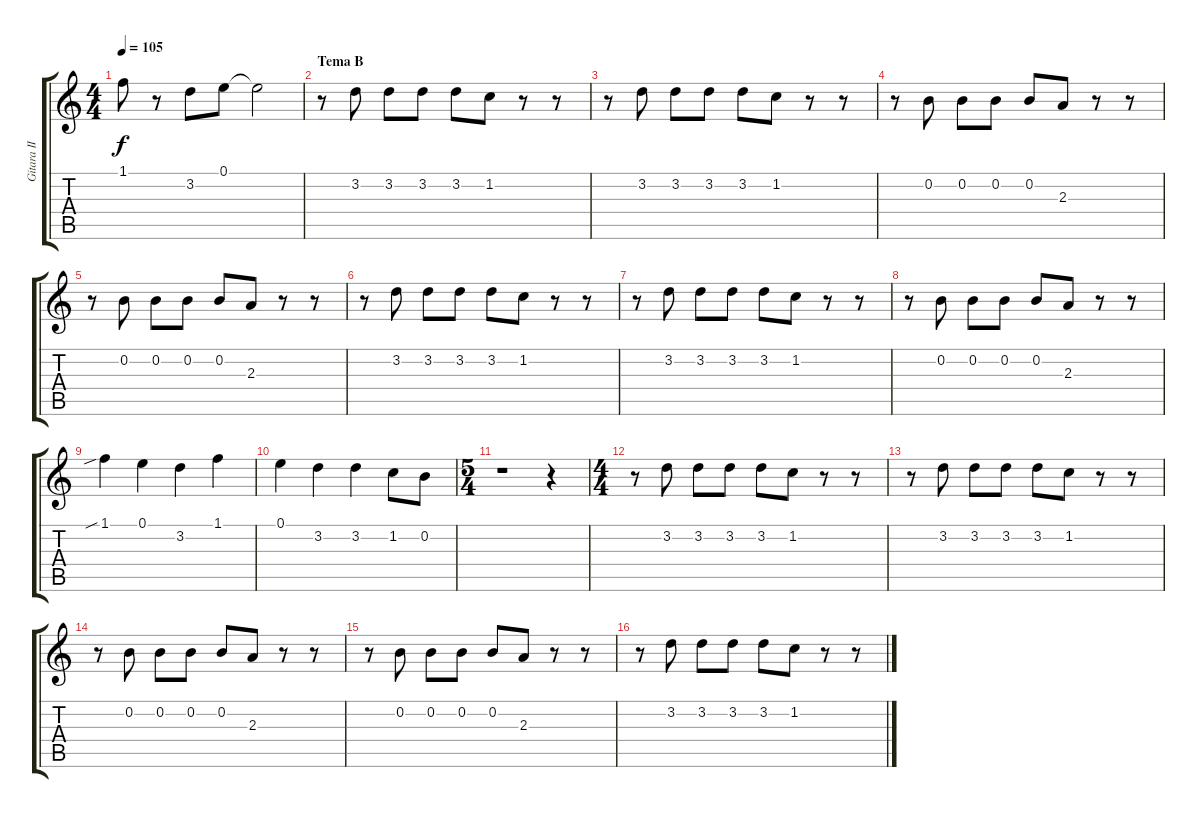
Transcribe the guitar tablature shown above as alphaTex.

\track ("Gitara II" "Gitara II") {instrument distortionguitar}
\staff {score tabs}
\tuning (E4 B3 G3 D3 A2 E2) {hide}
\ts (4 4)
\tempo 105
\clef g2
\ks c
1.1.8{dy f} r.8 3.2.8 0.1.8 0.1{t}.2 |
\section ("" "Tema B")
r.8 3.2.8 3.2.8 3.2.8 3.2.8 1.2.8 r.8 r.8 |
r.8 3.2.8 3.2.8 3.2.8 3.2.8 1.2.8 r.8 r.8 |
r.8 0.2.8 0.2.8 0.2.8 0.2.8 2.3.8 r.8 r.8 |
r.8 0.2.8 0.2.8 0.2.8 0.2.8 2.3.8 r.8 r.8 |
r.8 3.2.8 3.2.8 3.2.8 3.2.8 1.2.8 r.8 r.8 |
r.8 3.2.8 3.2.8 3.2.8 3.2.8 1.2.8 r.8 r.8 |
r.8 0.2.8 0.2.8 0.2.8 0.2.8 2.3.8 r.8 r.8 |
1.1{sib}.4 0.1.4 3.2.4 1.1.4 |
0.1.4 3.2.4 3.2.4 1.2.8 0.2.8 |
\ts (5 4)
r.1 r.4 |
\ts (4 4)
r.8 3.2.8 3.2.8 3.2.8 3.2.8 1.2.8 r.8 r.8 |
r.8 3.2.8 3.2.8 3.2.8 3.2.8 1.2.8 r.8 r.8 |
r.8 0.2.8 0.2.8 0.2.8 0.2.8 2.3.8 r.8 r.8 |
r.8 0.2.8 0.2.8 0.2.8 0.2.8 2.3.8 r.8 r.8 |
r.8 3.2.8 3.2.8 3.2.8 3.2.8 1.2.8 r.8 r.8
